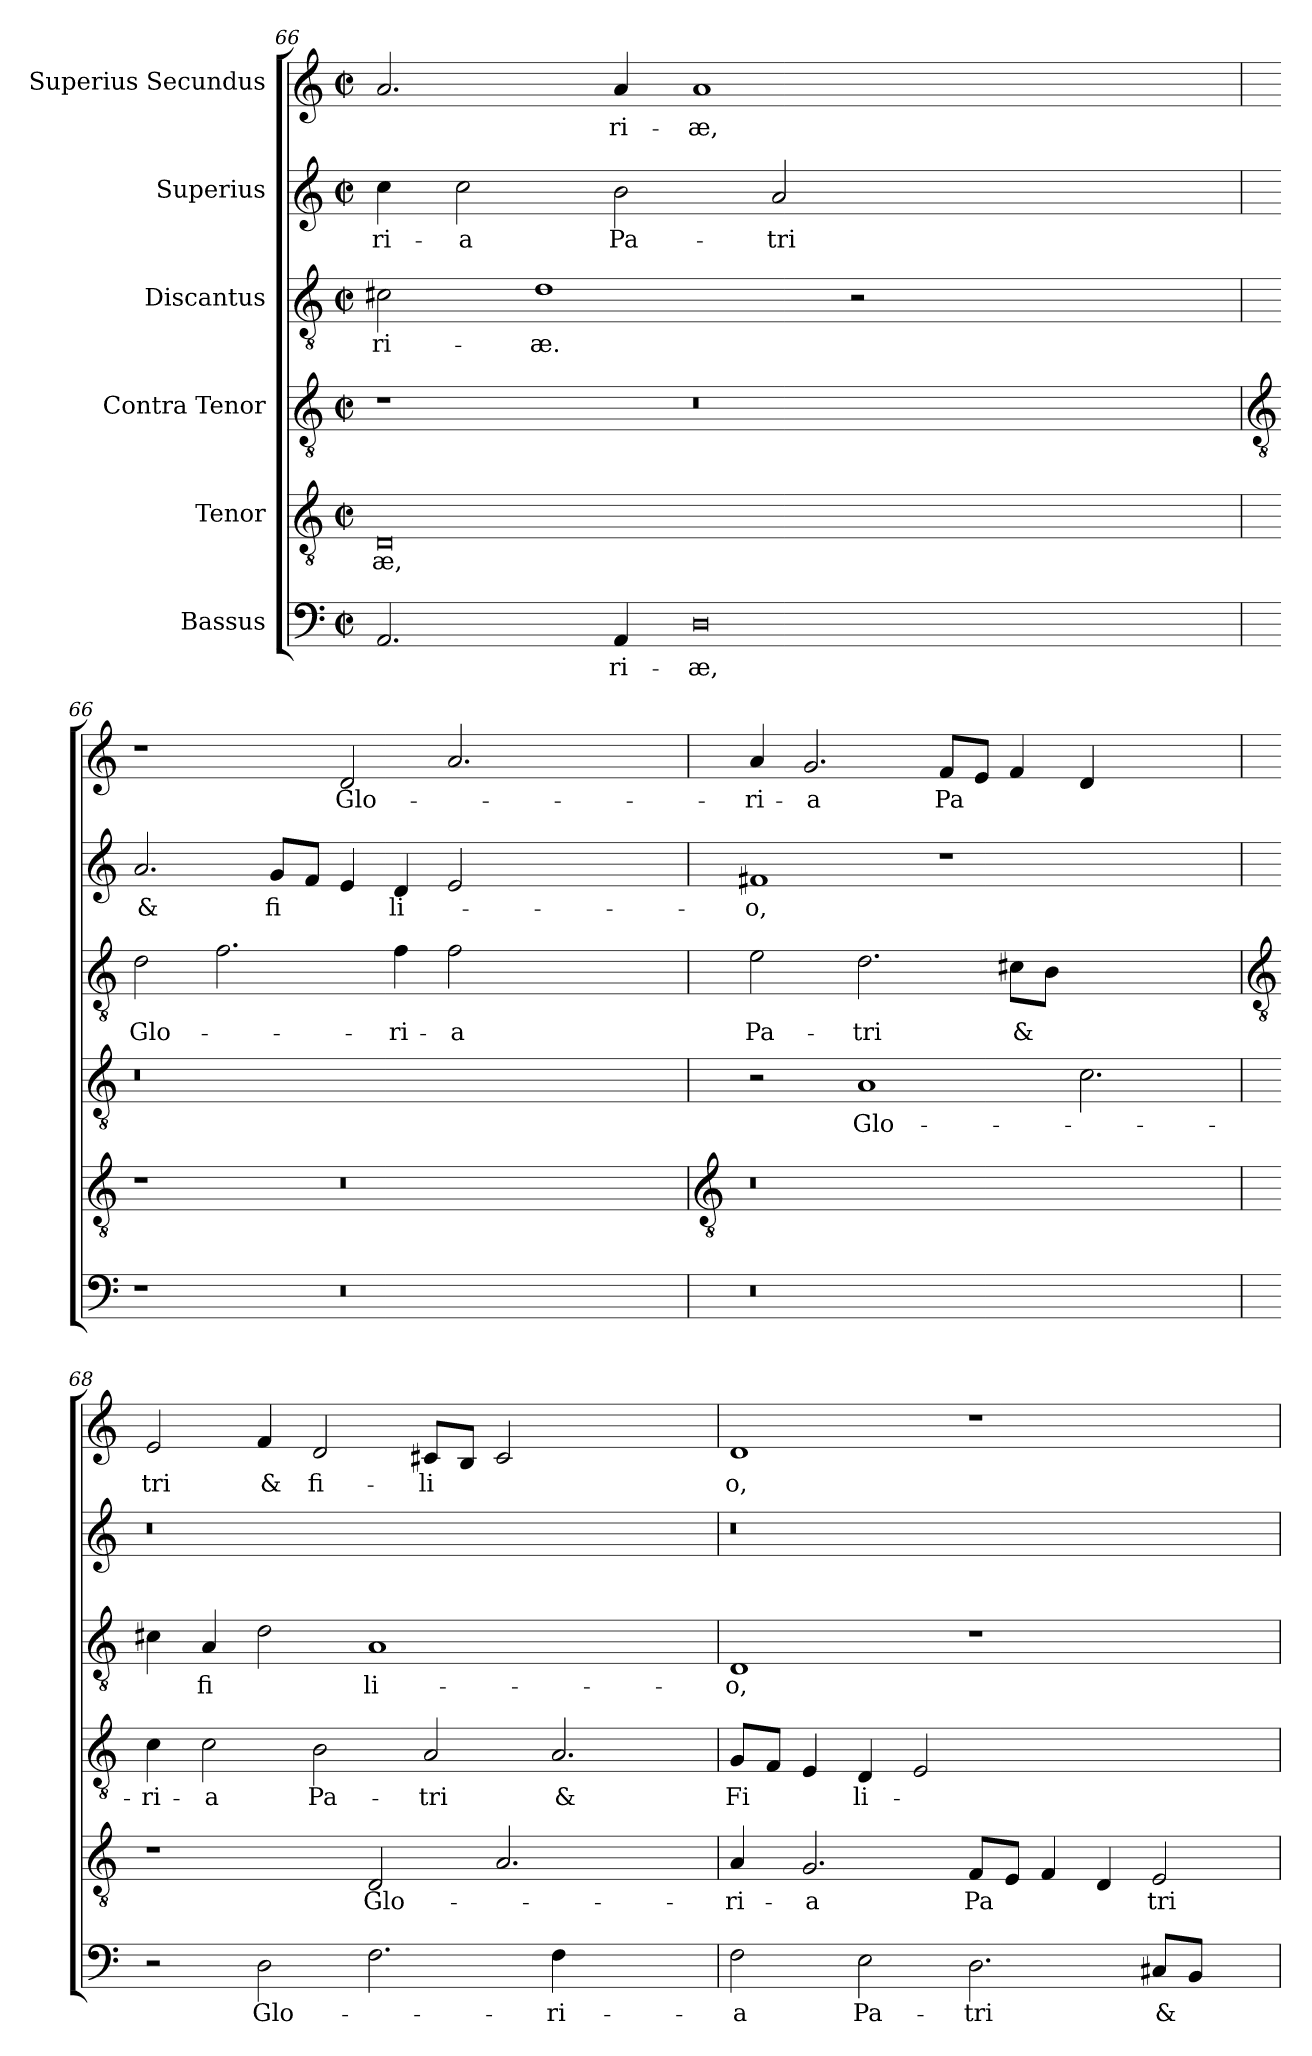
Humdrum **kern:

**kern	**text	**kern	**text	**kern	**text	**kern	**text	**kern	**text	**kern	**text
*part6	*part6	*part5	*part5	*part4	*part4	*part3	*part3	*part2	*part2	*part1	*part1
*staff6	*staff6	*staff5	*staff5	*staff4	*staff4	*staff3	*staff3	*staff2	*staff2	*staff1	*staff1
*I"Bassus	*	*I"Tenor	*	*I"Contra Tenor	*	*I"Discantus	*	*I"Superius	*	*I"Superius Secundus	*
*clefF4	*	*clefGv2	*	*clefGv2	*	*clefGv2	*	*clefG2	*	*clefG2	*
*k[]	*	*k[]	*	*k[]	*	*k[]	*	*k[]	*	*k[]	*
*C:	*	*C:	*	*C:	*	*C:	*	*C:	*	*C:	*
*M4/2	*	*M4/2	*	*M4/2	*	*M4/2	*	*M4/2	*	*M4/2	*
*met(c|)	*	*met(c|)	*	*met(c|)	*	*met(c|)	*	*met(c|)	*	*met(c|)	*
=66A	=66A	=66A	=66A	=66A	=66A	=66A	=66A	=66A	=66A	=66A	=66A
!	!	!	!LO:LY:b	!	!	!	!LO:LY:b	!	!LO:LY:b	!	!
2.AA	.	0D	æ,	1r	.	2c#X	-ri-	4cc	ri-	2.a	.
!	!	!	!	!	!	!	!	!	!LO:LY:b	!	!
.	.	.	.	.	.	.	.	2cc	-a	.	.
!	!	!	!	!	!	!	!LO:LY:b	!	!	!	!
.	.	.	.	.	.	1d	-æ.	.	.	.	.
!	!LO:LY:b	!	!	!	!	!	!	!	!LO:LY:b	!	!LO:LY:b
4AA	-ri-	.	.	.	.	.	.	2b	Pa-	4a	ri-
!	!LO:LY:b	!	!	!	!	!	!	!	!	!	!LO:LY:b
0D	-æ,	.	.	0r	.	.	.	.	.	1a	-æ,
!	!	!	!	!	!	!	!	!	!LO:LY:b	!	!
.	.	.	.	.	.	.	.	2a	-tri	.	.
.	.	.	.	.	.	2r	.	.	.	.	.
.	.	.	.	.	.	.	.	1ryy	.	.	.
.	.	1ryy	.	.	.	1ryy	.	.	.	1ryy	.
.	.	.	.	.	.	.	.	4ryy	.	.	.
!!LO:LB:g=z
=66B	=66B	=66B	=66B	=66B	=66B	=66B	=66B	=66B	=66B	=66B	=66B
*	*	*	*	*clefGv2	*	*	*	*	*	*	*
!	!	!	!	!	!	!	!LO:LY:b	!	!LO:LY:b	!	!
1r	.	1r	.	0r	.	2d	Glo-	2.a	&	1r	.
.	.	.	.	.	.	2.f	.	.	.	.	.
!	!	!	!	!	!	!	!	!	!LO:LY:b	!	!
.	.	.	.	.	.	.	.	8gL	fi	.	.
.	.	.	.	.	.	.	.	8fJ	.	.	.
!	!	!	!	!	!	!	!	!	!	!	!LO:LY:b
0r	.	0r	.	.	.	.	.	4e	.	2d	Glo-
!	!	!	!	!	!	!	!LO:LY:b	!	!LO:LY:b	!	!
.	.	.	.	.	.	4f	-ri-	4d	li-	.	.
!	!	!	!	!	!	!	!LO:LY:b	!	!	!	!
.	.	.	.	.	.	2f	-a	2e	.	2.a	.
.	.	.	.	1ryy	.	1ryy	.	1ryy	.	.	.
.	.	.	.	.	.	.	.	.	.	2.ryy	.
!!LO:LB:g=z
=67A	=67A	=67A	=67A	=67A	=67A	=67A	=67A	=67A	=67A	=67A	=67A
*	*	*clefGv2	*	*	*	*	*	*	*	*	*
!	!	!	!	!	!	!	!LO:LY:b	!	!LO:LY:b	!	!LO:LY:b
0r	.	0r	.	2r	.	2e	Pa-	1f#X	-o,	4a	-ri-
!	!	!	!	!	!	!	!	!	!	!	!LO:LY:b
.	.	.	.	.	.	.	.	.	.	2.g	-a
!	!	!	!	!	!LO:LY:b	!	!LO:LY:b	!	!	!	!
.	.	.	.	1A	Glo-	2.d	-tri	.	.	.	.
!	!	!	!	!	!	!	!	!	!	!	!LO:LY:b
.	.	.	.	.	.	.	.	1r	.	8fL	Pa
.	.	.	.	.	.	.	.	.	.	8eJ	.
!	!	!	!	!	!	!	!LO:LY:b	!	!	!	!
.	.	.	.	.	.	8c#XL	&	.	.	4f	.
.	.	.	.	.	.	8BJ	.	.	.	.	.
.	.	.	.	2.c	.	2.ryy	.	.	.	4d	.
.	.	.	.	.	.	.	.	.	.	2ryy	.
4ryy	.	4ryy	.	.	.	.	.	4ryy	.	.	.
!!LO:LB:g=z
=68	=68	=68	=68	=68	=68	=68	=68	=68	=68	=68	=68
*	*	*	*	*	*	*clefGv2	*	*	*	*	*
!	!	!	!	!	!LO:LY:b	!	!	!	!	!	!LO:LY:b
2r	.	1r	.	4c	-ri-	4c#X	.	0r	.	2e	tri
!	!	!	!	!	!LO:LY:b	!	!LO:LY:b	!	!	!	!
.	.	.	.	2c	-a	4A	fi	.	.	.	.
!	!LO:LY:b	!	!	!	!	!	!	!	!	!	!LO:LY:b
2D	Glo-	.	.	.	.	2d	.	.	.	4f	&
!	!	!	!	!	!LO:LY:b	!	!	!	!	!	!LO:LY:b
.	.	.	.	2B	Pa-	.	.	.	.	2d	fi-
!	!	!	!LO:LY:b	!	!	!	!LO:LY:b	!	!	!	!
2.F	.	2D	Glo-	.	.	1A	li-	.	.	.	.
!	!	!	!	!	!LO:LY:b	!	!	!	!	!	!LO:LY:b
.	.	.	.	2A	-tri	.	.	.	.	8c#XL	-li
.	.	.	.	.	.	.	.	.	.	8BJ	.
.	.	2.A	.	.	.	.	.	.	.	2c#	.
!	!LO:LY:b	!	!	!	!LO:LY:b	!	!	!	!	!	!
4F	-ri-	.	.	2.A	&	.	.	.	.	.	.
2ryy	.	.	.	.	.	2ryy	.	2ryy	.	2ryy	.
.	.	4ryy	.	.	.	.	.	.	.	.	.
=69	=69	=69	=69	=69	=69	=69	=69	=69	=69	=69	=69
!	!LO:LY:b	!	!LO:LY:b	!	!LO:LY:b	!	!LO:LY:b	!	!	!	!LO:LY:b
2F	-a	4A	-ri-	8GL	Fi	1D	-o,	0r	.	1d	o,
.	.	.	.	8FJ	.	.	.	.	.	.	.
!	!	!	!LO:LY:b	!	!	!	!	!	!	!	!
.	.	2.G	-a	4E	.	.	.	.	.	.	.
!	!LO:LY:b	!	!	!	!LO:LY:b	!	!	!	!	!	!
2E	Pa-	.	.	4D	li-	.	.	.	.	.	.
.	.	.	.	2E	.	.	.	.	.	.	.
!	!LO:LY:b	!	!LO:LY:b	!	!	!	!	!	!	!	!
2.D	-tri	8FL	Pa	.	.	1r	.	.	.	1r	.
.	.	8EJ	.	.	.	.	.	.	.	.	.
.	.	4F	.	1ryy	.	.	.	.	.	.	.
.	.	4D	.	.	.	.	.	.	.	.	.
!	!LO:LY:b	!	!LO:LY:b	!	!	!	!	!	!	!	!
8C#XL	&	2E	tri	.	.	.	.	.	.	.	.
8BBJ	.	.	.	.	.	.	.	.	.	.	.
4ryy	.	.	.	.	.	4ryy	.	4ryy	.	4ryy	.
=	=	=	=	=	=	=	=	=	=	=	=
*-	*-	*-	*-	*-	*-	*-	*-	*-	*-	*-	*-
